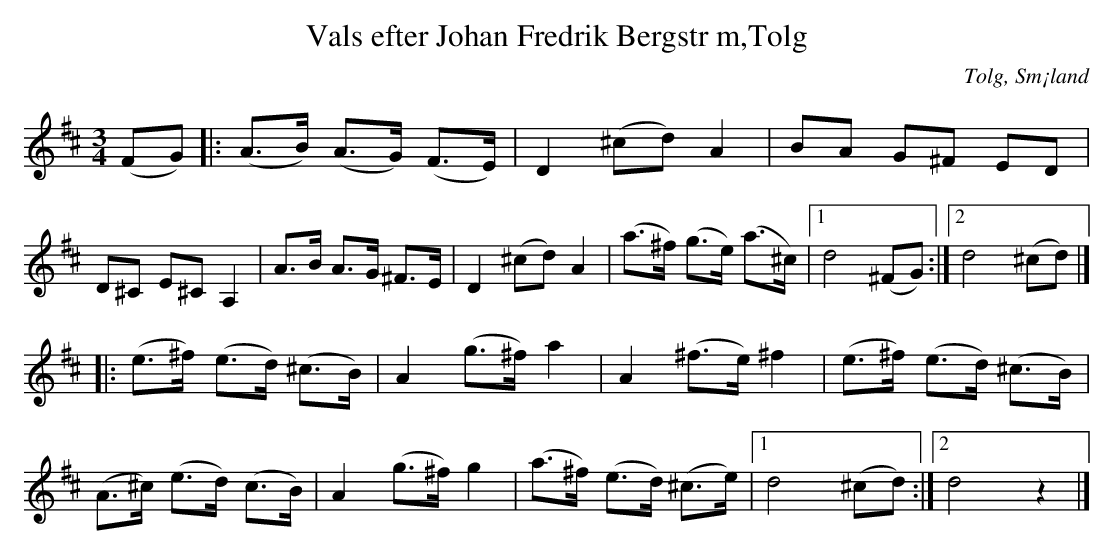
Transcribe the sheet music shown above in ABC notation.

X:1
T:Vals efter Johan Fredrik Bergstr m,Tolg
O:Tolg, Sm¡land
M:3/4
L:1/8
K:D
(FG)|:(A>B) (A>G) (F>E)|D2 (^cd) A2|BA G^F ED|D^C E^C A,2|A>B A>G ^F>E|D2 (^cd) A2|(a>^f) (g>e) (a>^c)|1 d4 (^FG):|2 d4 (^cd)|]
|:(e>^f) (e>d) (^c>B)|A2 (g>^f) a2|A2 (^f>e) ^f2|(e>^f) (e>d) (^c>B)|(A>^c) (e>d) (c>B)|A2 (g>^f) g2|(a>^f) (e>d) (^c>e)|1 d4 (^cd):|2 d4 z2|]
